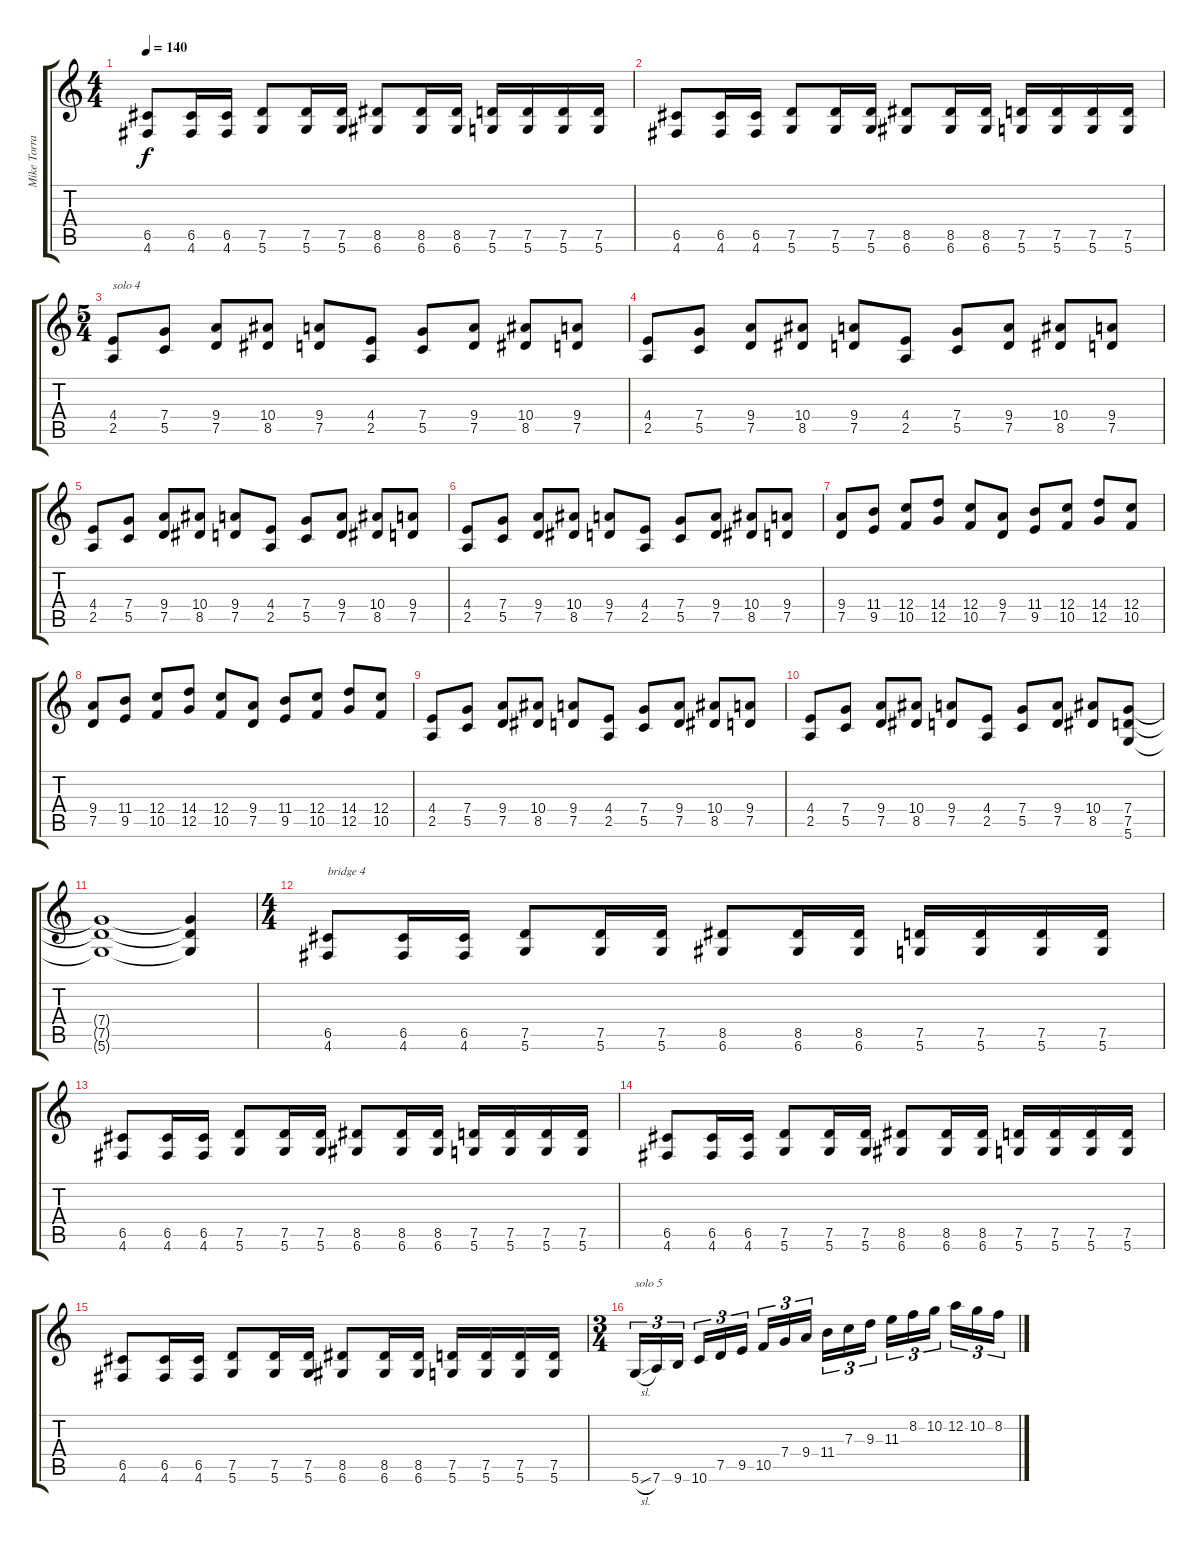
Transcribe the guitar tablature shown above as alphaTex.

\track ("Mike Torrao" "Mike Torra") {instrument distortionguitar}
\staff {score tabs}
\tuning (D4 A3 F3 C3 G2 D2) {hide}
\ts (4 4)
\tempo 140
\clef g2
\ks c
(6.5 4.6).8{dy f} (6.5 4.6).16 (6.5 4.6).16 (7.5 5.6).8 (7.5 5.6).16 (7.5 5.6).16 (8.5 6.6).8 (8.5 6.6).16 (8.5 6.6).16 (7.5 5.6).16 (7.5 5.6).16 (7.5 5.6).16 (7.5 5.6).16 |
(6.5 4.6).8 (6.5 4.6).16 (6.5 4.6).16 (7.5 5.6).8 (7.5 5.6).16 (7.5 5.6).16 (8.5 6.6).8 (8.5 6.6).16 (8.5 6.6).16 (7.5 5.6).16 (7.5 5.6).16 (7.5 5.6).16 (7.5 5.6).16 |
\ts (5 4)
(4.4 2.5).8{txt "solo 4"} (7.4 5.5).8 (9.4 7.5).8 (10.4 8.5).8 (9.4 7.5).8 (4.4 2.5).8 (7.4 5.5).8 (9.4 7.5).8 (10.4 8.5).8 (9.4 7.5).8 |
(4.4 2.5).8 (7.4 5.5).8 (9.4 7.5).8 (10.4 8.5).8 (9.4 7.5).8 (4.4 2.5).8 (7.4 5.5).8 (9.4 7.5).8 (10.4 8.5).8 (9.4 7.5).8 |
(4.4 2.5).8 (7.4 5.5).8 (9.4 7.5).8 (10.4 8.5).8 (9.4 7.5).8 (4.4 2.5).8 (7.4 5.5).8 (9.4 7.5).8 (10.4 8.5).8 (9.4 7.5).8 |
(4.4 2.5).8 (7.4 5.5).8 (9.4 7.5).8 (10.4 8.5).8 (9.4 7.5).8 (4.4 2.5).8 (7.4 5.5).8 (9.4 7.5).8 (10.4 8.5).8 (9.4 7.5).8 |
(9.4 7.5).8 (11.4 9.5).8 (12.4 10.5).8 (14.4 12.5).8 (12.4 10.5).8 (9.4 7.5).8 (11.4 9.5).8 (12.4 10.5).8 (14.4 12.5).8 (12.4 10.5).8 |
(9.4 7.5).8 (11.4 9.5).8 (12.4 10.5).8 (14.4 12.5).8 (12.4 10.5).8 (9.4 7.5).8 (11.4 9.5).8 (12.4 10.5).8 (14.4 12.5).8 (12.4 10.5).8 |
(4.4 2.5).8 (7.4 5.5).8 (9.4 7.5).8 (10.4 8.5).8 (9.4 7.5).8 (4.4 2.5).8 (7.4 5.5).8 (9.4 7.5).8 (10.4 8.5).8 (9.4 7.5).8 |
(4.4 2.5).8 (7.4 5.5).8 (9.4 7.5).8 (10.4 8.5).8 (9.4 7.5).8 (4.4 2.5).8 (7.4 5.5).8 (9.4 7.5).8 (10.4 8.5).8 (7.4 7.5 5.6).8 |
(7.4{t} 7.5{t} 5.6{t}).1 (7.4{t} 7.5{t} 5.6{t}).4 |
\ts (4 4)
(6.5 4.6).8{txt "bridge 4"} (6.5 4.6).16 (6.5 4.6).16 (7.5 5.6).8 (7.5 5.6).16 (7.5 5.6).16 (8.5 6.6).8 (8.5 6.6).16 (8.5 6.6).16 (7.5 5.6).16 (7.5 5.6).16 (7.5 5.6).16 (7.5 5.6).16 |
(6.5 4.6).8 (6.5 4.6).16 (6.5 4.6).16 (7.5 5.6).8 (7.5 5.6).16 (7.5 5.6).16 (8.5 6.6).8 (8.5 6.6).16 (8.5 6.6).16 (7.5 5.6).16 (7.5 5.6).16 (7.5 5.6).16 (7.5 5.6).16 |
(6.5 4.6).8 (6.5 4.6).16 (6.5 4.6).16 (7.5 5.6).8 (7.5 5.6).16 (7.5 5.6).16 (8.5 6.6).8 (8.5 6.6).16 (8.5 6.6).16 (7.5 5.6).16 (7.5 5.6).16 (7.5 5.6).16 (7.5 5.6).16 |
(6.5 4.6).8 (6.5 4.6).16 (6.5 4.6).16 (7.5 5.6).8 (7.5 5.6).16 (7.5 5.6).16 (8.5 6.6).8 (8.5 6.6).16 (8.5 6.6).16 (7.5 5.6).16 (7.5 5.6).16 (7.5 5.6).16 (7.5 5.6).16 |
\ts (3 4)
5.6{sl}.16{tu (3 2) txt "solo 5"} 7.6.16{tu (3 2)} 9.6.16{tu (3 2) beam splitsecondary} 10.6.16{tu (3 2)} 7.5.16{tu (3 2)} 9.5.16{tu (3 2)} 10.5.16{tu (3 2)} 7.4.16{tu (3 2)} 9.4.16{tu (3 2) beam splitsecondary} 11.4.16{tu (3 2)} 7.3.16{tu (3 2)} 9.3.16{tu (3 2)} 11.3.16{tu (3 2)} 8.2.16{tu (3 2)} 10.2.16{tu (3 2) beam splitsecondary} 12.2.16{tu (3 2)} 10.2.16{tu (3 2)} 8.2.16{tu (3 2)}
